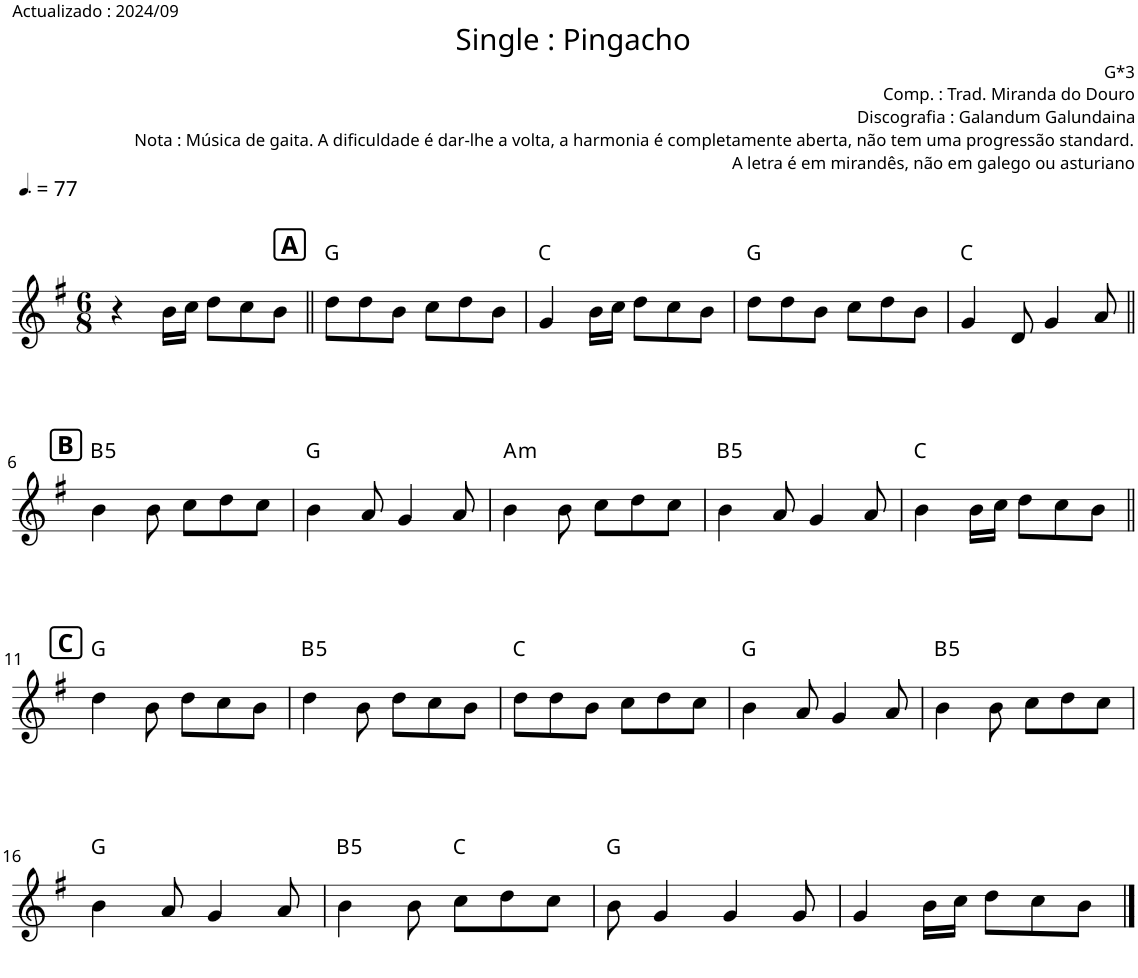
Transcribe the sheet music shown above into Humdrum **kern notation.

**kern	**harte
*part1	*part1
*staff1	*
*I"Piano	*
*I'Pno.	*
*clefG2	*
*k[f#]	*
*M6/8	*
*MM115	*
=1	=1
4r	.
16b\LL	.
16cc\JJ	.
8dd\L	.
8cc\	.
8b\J	.
!!LO:REH:place=s1:a:B:cj:fs=12:t=A
=2||	=2||
8dd\L	G:maj
8dd\	.
8b\J	.
8cc\L	.
8dd\	.
8b\J	.
=3	=3
4g/	C:maj
16b\LL	.
16cc\JJ	.
8dd\L	.
8cc\	.
8b\J	.
=4	=4
8dd\L	G:maj
8dd\	.
8b\J	.
8cc\L	.
8dd\	.
8b\J	.
=5	=5
4g/	C:maj
8d/	.
4g/	.
8a/	.
!!LO:LB:g=z
!!LO:REH:place=s1:a:B:cj:fs=12:t=B
=6||	=6||
!	!LO:H:kt=5
4b\	B:(1,5)
8b\	.
8cc\L	.
8dd\	.
8cc\J	.
=7	=7
4b\	G:maj
8a/	.
4g/	.
8a/	.
=8	=8
!	!LO:H:kt=m
4b\	A:min
8b\	.
8cc\L	.
8dd\	.
8cc\J	.
=9	=9
!	!LO:H:kt=5
4b\	B:(1,5)
8a/	.
4g/	.
8a/	.
=10	=10
4b\	C:maj
16b\LL	.
16cc\JJ	.
8dd\L	.
8cc\	.
8b\J	.
!!LO:LB:g=z
!!LO:REH:place=s1:a:B:cj:fs=12:t=C
=11||	=11||
4dd\	G:maj
8b\	.
8dd\L	.
8cc\	.
8b\J	.
=12	=12
!	!LO:H:kt=5
4dd\	B:(1,5)
8b\	.
8dd\L	.
8cc\	.
8b\J	.
=13	=13
8dd\L	C:maj
8dd\	.
8b\J	.
8cc\L	.
8dd\	.
8cc\J	.
=14	=14
4b\	G:maj
8a/	.
4g/	.
8a/	.
=15	=15
!	!LO:H:kt=5
4b\	B:(1,5)
8b\	.
8cc\L	.
8dd\	.
8cc\J	.
!!LO:LB:g=z
=16	=16
4b\	G:maj
8a/	.
4g/	.
8a/	.
=17	=17
!	!LO:H:kt=5
4b\	B:(1,5)
8b\	.
8cc\L	C:maj
8dd\	.
8cc\J	.
=18	=18
8b\	G:maj
4g/	.
4g/	.
8g/	.
=19	=19
4g/	.
16b\LL	.
16cc\JJ	.
8dd\L	.
8cc\	.
8b\J	.
==	==
*-	*-
